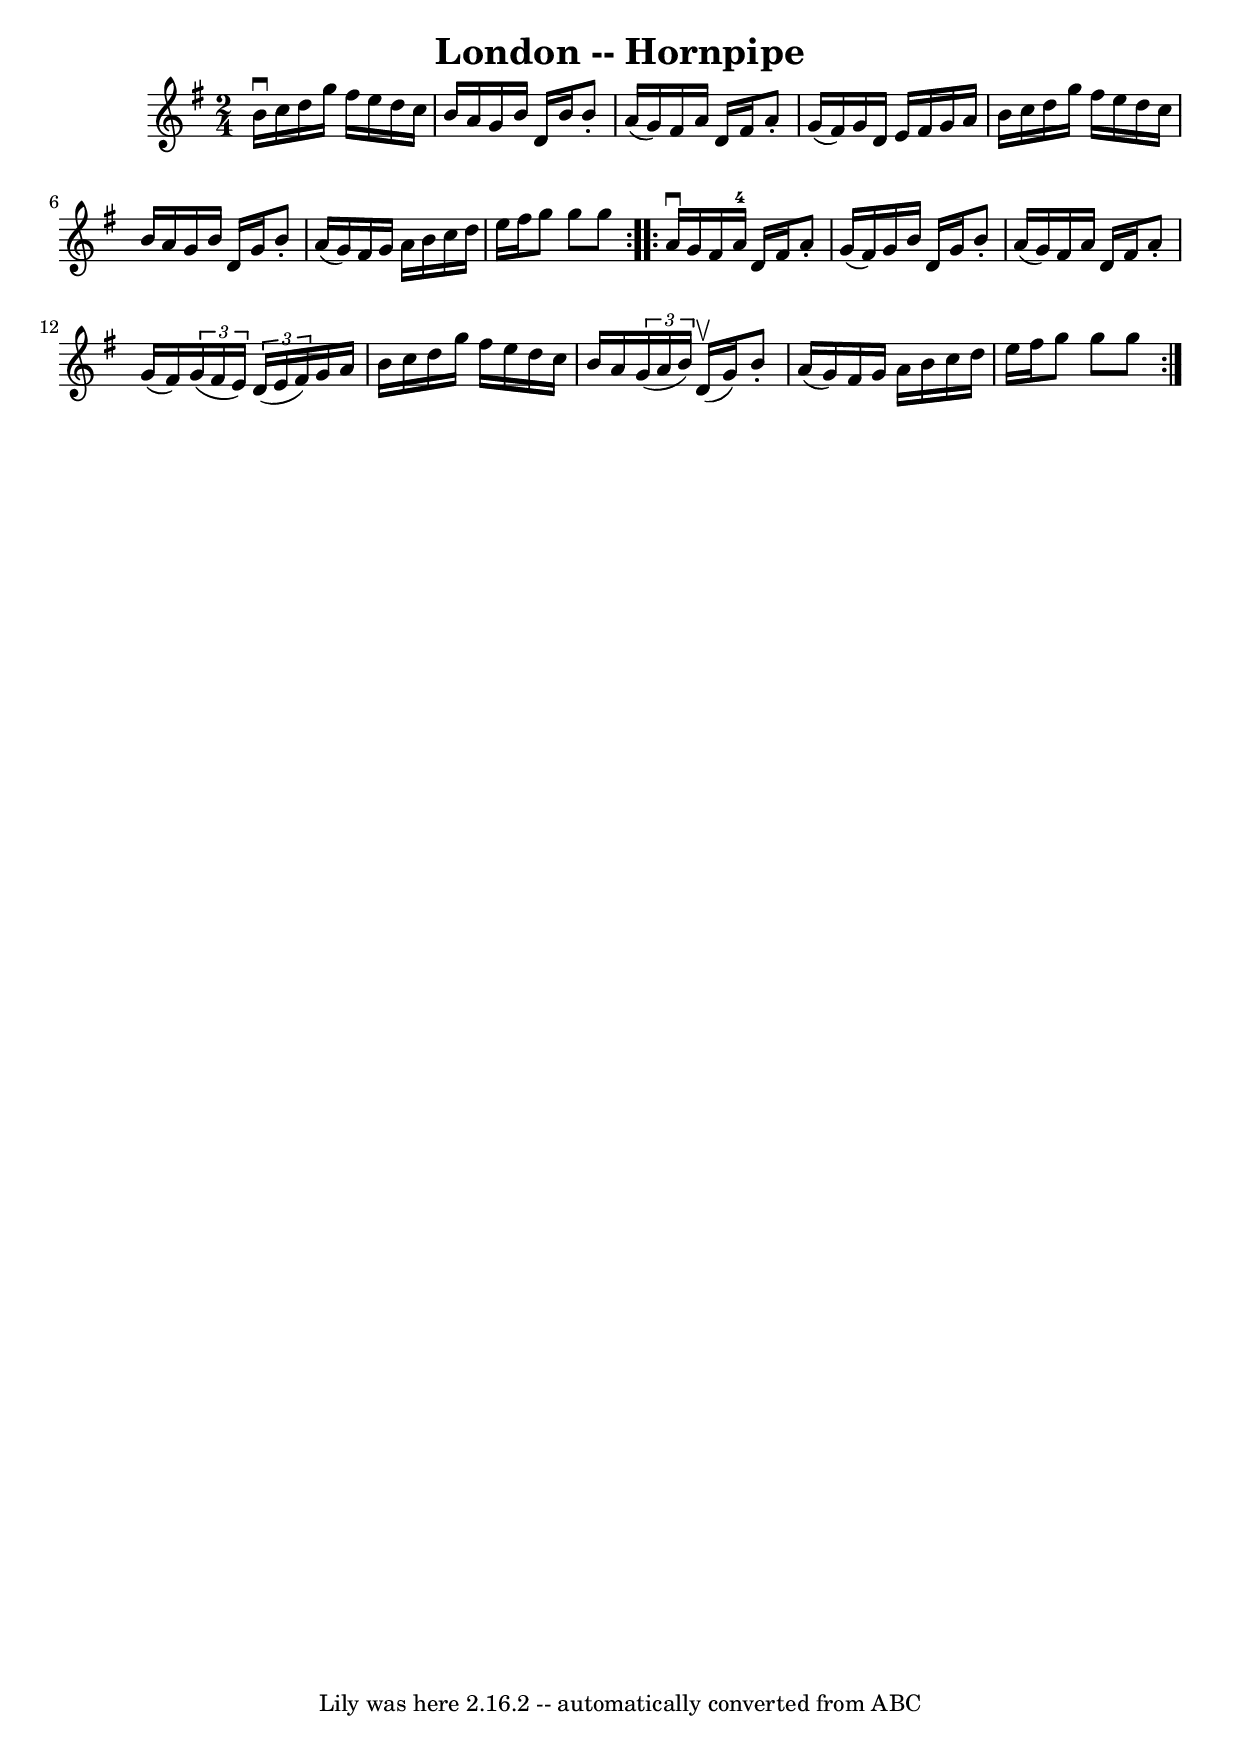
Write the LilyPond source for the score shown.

\version "2.16.2"
\include "Mammoth.ily"
\header {
  %% book = "Cole's 1000 Fiddle Tunes"
 crossRefNumber = "1"
 footnotes = ""
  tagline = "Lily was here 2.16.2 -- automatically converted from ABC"
  title = "London -- Hornpipe"

}
voicedefault =  {



  \repeat volta 2 {

    \time 2/4 
    \key g \major b'16^\downbow c''16   |
 d''16 g''16 fs''16 e''16 d''16 c''16 b'16 a'16   |
 g'16 b'16 d'16 b'16 b'8-. a'16 (g'16)  |
 fs'16 a'16 d'16 fs'16 a'8-. g'16 (fs'16)  |
 g'16 d'16 e'16 fs'16 g'16 a'16 b'16 c''16   |
 d''16 g''16 fs''16 e''16 d''16 c''16 b'16 a'16   |
 g'16 b'16 d'16 g'16 b'8-. a'16 (g'16)  |
 fs'16 g'16 a'16 b'16 c''16 d''16 e''16 fs''16   |
 g''8 g''8 g''8  
  }     

  \repeat volta 2 { a'16^\downbow g'16   |
 fs'16 a'16-4 d'16 fs'16 a'8-. g'16 (fs'16)  |
 g'16 b'16 d'16 g'16 b'8-. a'16 (g'16)  |
 fs'16 a'16 d'16 fs'16 a'8-. g'16 (fs'16)  |
    \times 2/3 { g'16 (
		 fs'16 e'16) 
	       }   \times 2/3 { d'16 (e'16 fs'16) 
			      } g'16 a'16 b'16 c''16   |
 d''16 g''16 fs''16 e''16 d''16 c''16 b'16 a'16   |
    \times 2/3 { g'16 (a'16 b'16) 
	       } d'16 (^\upbow g'16) b'8-. a'16 (g'16)  |
 fs'16 g'16 a'16 b'16 c''16 d''16 e''16 fs''16   |
 g''8    
 g''8 g''8  
  }   

}

\score{
  <<

    \context Staff="default"
    {
      \voicedefault 
      
    }

  >>
  \layout {
    
  }
  \midi {
  }

}
